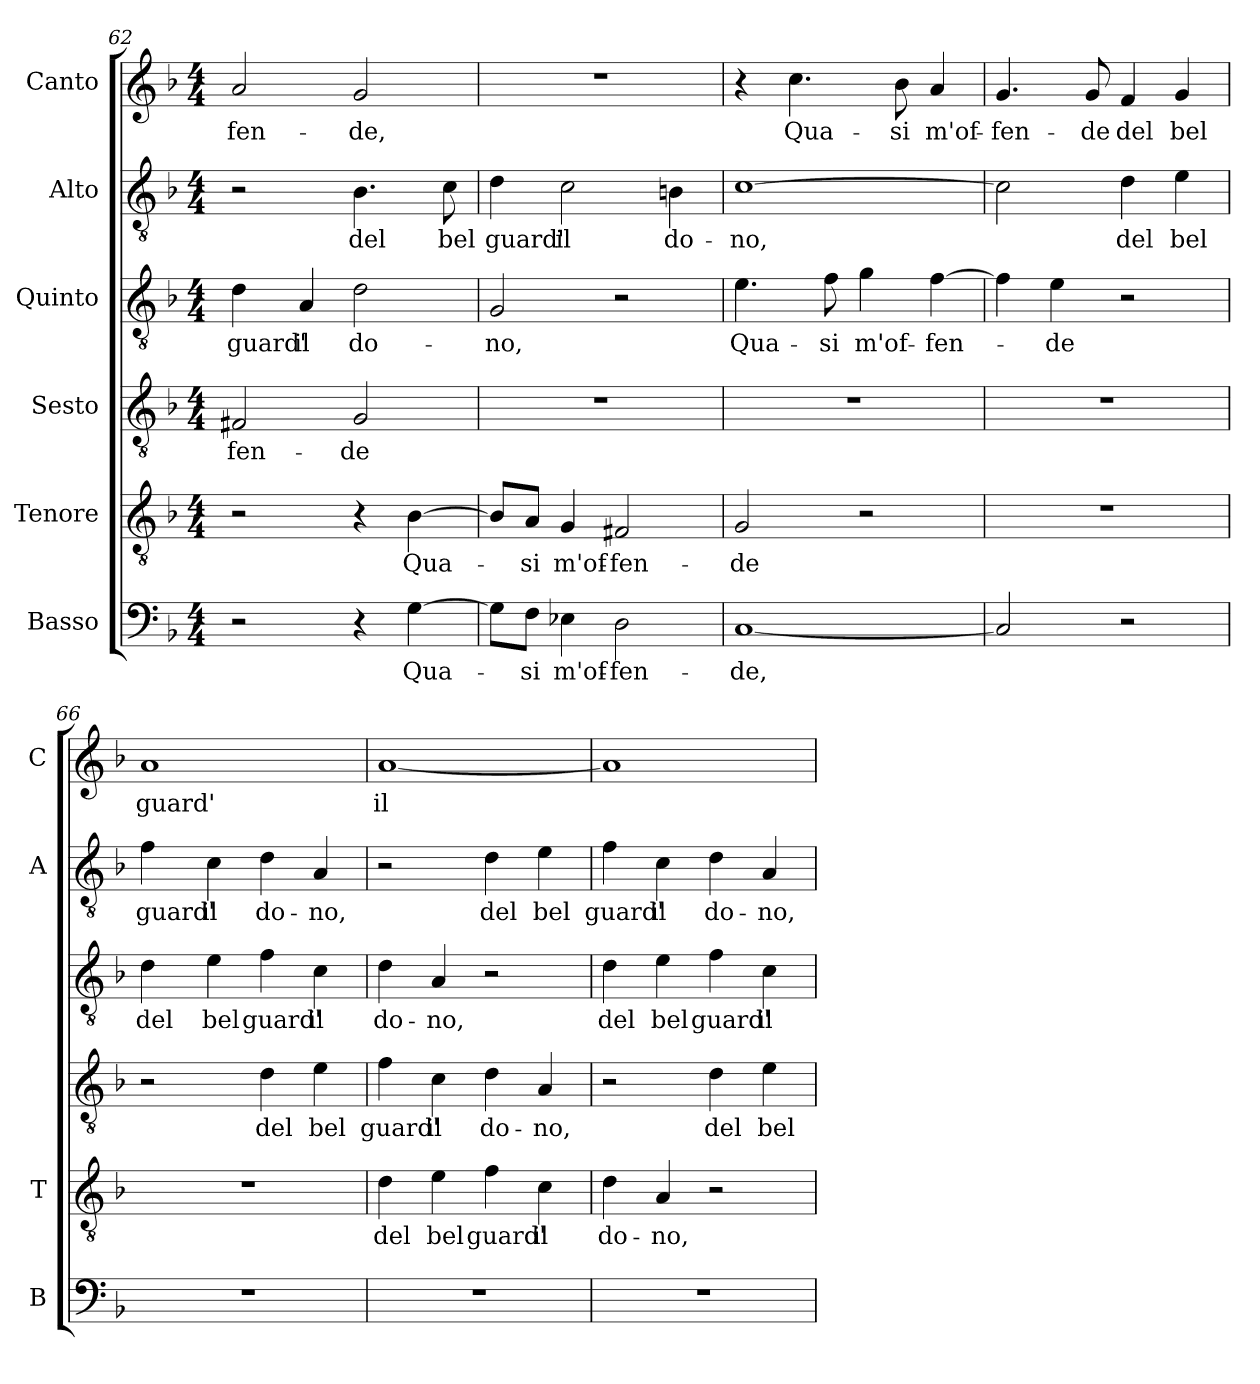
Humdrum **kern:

**kern	**text	**kern	**text	**kern	**text	**kern	**text	**kern	**text	**kern	**text
*part6	*part6	*part5	*part5	*part4	*part4	*part3	*part3	*part2	*part2	*part1	*part1
*staff6	*staff6	*staff5	*staff5	*staff4	*staff4	*staff3	*staff3	*staff2	*staff2	*staff1	*staff1
*I"Basso	*	*I"Tenore	*	*I"Sesto	*	*I"Quinto	*	*I"Alto	*	*I"Canto	*
*I'B	*	*I'T	*	*	*	*	*	*I'A	*	*I'C	*
*clefF4	*	*clefGv2	*	*clefGv2	*	*clefGv2	*	*clefGv2	*	*clefG2	*
*k[b-]	*	*k[b-]	*	*k[b-]	*	*k[b-]	*	*k[b-]	*	*k[b-]	*
*F:	*	*F:	*	*F:	*	*F:	*	*F:	*	*F:	*
*M4/4	*	*M4/4	*	*M4/4	*	*M4/4	*	*M4/4	*	*M4/4	*
=62	=62	=62	=62	=62	=62	=62	=62	=62	=62	=62	=62
!	!	!	!	!	!LO:LY:b	!	!	!	!	!	!
!	!	!	!	!	!	!	!LO:LY:b	!	!	!	!
!	!	!	!	!	!	!	!	!	!	!	!LO:LY:b
2r	.	2r	.	2F#X/	-fen-	4d\	guard'	2r	.	2a/	-fen-
!	!	!	!	!	!	!	!LO:LY:b	!	!	!	!
.	.	.	.	.	.	4A/	il	.	.	.	.
!	!	!	!	!	!LO:LY:b	!	!	!	!	!	!
!	!	!	!	!	!	!	!LO:LY:b	!	!	!	!
!	!	!	!	!	!	!	!	!	!LO:LY:b	!	!
!	!	!	!	!	!	!	!	!	!	!	!LO:LY:b
4r	.	4r	.	2G/	-de	2d\	do-	4.B-\	del	2g/	-de,
!	!LO:LY:b	!	!	!	!	!	!	!	!	!	!
!	!	!	!LO:LY:b	!	!	!	!	!	!	!	!
[4G\	Qua-	[4B-\	Qua-	.	.	.	.	.	.	.	.
!	!	!	!	!	!	!	!	!	!LO:LY:b	!	!
.	.	.	.	.	.	.	.	8c\	bel	.	.
=63	=63	=63	=63	=63	=63	=63	=63	=63	=63	=63	=63
!	!	!	!	!	!	!	!LO:LY:b	!	!	!	!
!	!	!	!	!	!	!	!	!	!LO:LY:b	!	!
8G\L]	.	8B-/L]	.	1r	.	2G/	-no,	4d\	guard'	1r	.
!	!LO:LY:b	!	!	!	!	!	!	!	!	!	!
!	!	!	!LO:LY:b	!	!	!	!	!	!	!	!
8F\J	-si	8A/J	-si	.	.	.	.	.	.	.	.
!	!LO:LY:b	!	!	!	!	!	!	!	!	!	!
!	!	!	!LO:LY:b	!	!	!	!	!	!	!	!
!	!	!	!	!	!	!	!	!	!LO:LY:b	!	!
4E-X\	m'of-	4G/	m'of-	.	.	.	.	2c\	il	.	.
!	!LO:LY:b	!	!	!	!	!	!	!	!	!	!
!	!	!	!LO:LY:b	!	!	!	!	!	!	!	!
2D\	-fen-	2F#X/	-fen-	.	.	2r	.	.	.	.	.
!	!	!	!	!	!	!	!	!	!LO:LY:b	!	!
.	.	.	.	.	.	.	.	4Bn\	do-	.	.
!!LO:LB:g=z
=64	=64	=64	=64	=64	=64	=64	=64	=64	=64	=64	=64
!	!LO:LY:b	!	!	!	!	!	!	!	!	!	!
!	!	!	!LO:LY:b	!	!	!	!	!	!	!	!
!	!	!	!	!	!	!	!LO:LY:b	!	!	!	!
!	!	!	!	!	!	!	!	!	!LO:LY:b	!	!
[1C	-de,	2G/	-de	1r	.	4.e\	Qua-	[1c	-no,	4r	.
!	!	!	!	!	!	!	!	!	!	!	!LO:LY:b
.	.	.	.	.	.	.	.	.	.	4.cc\	Qua-
!	!	!	!	!	!	!	!LO:LY:b	!	!	!	!
.	.	.	.	.	.	8f\	-si	.	.	.	.
!	!	!	!	!	!	!	!LO:LY:b	!	!	!	!
.	.	2r	.	.	.	4g\	m'of-	.	.	.	.
!	!	!	!	!	!	!	!	!	!	!	!LO:LY:b
.	.	.	.	.	.	.	.	.	.	8b-\	-si
!	!	!	!	!	!	!	!LO:LY:b	!	!	!	!
!	!	!	!	!	!	!	!	!	!	!	!LO:LY:b
.	.	.	.	.	.	[4f\	-fen-	.	.	4a/	m'of-
=65	=65	=65	=65	=65	=65	=65	=65	=65	=65	=65	=65
!	!	!	!	!	!	!	!	!	!	!	!LO:LY:b
2C/]	.	1r	.	1r	.	4f\]	.	2c\]	.	4.g/	-fen-
!	!	!	!	!	!	!	!LO:LY:b	!	!	!	!
.	.	.	.	.	.	4e\	-de	.	.	.	.
!	!	!	!	!	!	!	!	!	!	!	!LO:LY:b
.	.	.	.	.	.	.	.	.	.	8g/	-de
!	!	!	!	!	!	!	!	!	!LO:LY:b	!	!
!	!	!	!	!	!	!	!	!	!	!	!LO:LY:b
2r	.	.	.	.	.	2r	.	4d\	del	4f/	del
!	!	!	!	!	!	!	!	!	!LO:LY:b	!	!
!	!	!	!	!	!	!	!	!	!	!	!LO:LY:b
.	.	.	.	.	.	.	.	4e\	bel	4g/	bel
=66	=66	=66	=66	=66	=66	=66	=66	=66	=66	=66	=66
!	!	!	!	!	!	!	!LO:LY:b	!	!	!	!
!	!	!	!	!	!	!	!	!	!LO:LY:b	!	!
!	!	!	!	!	!	!	!	!	!	!	!LO:LY:b
1r	.	1r	.	2r	.	4d\	del	4f\	guard'	1a	guard'
!	!	!	!	!	!	!	!LO:LY:b	!	!	!	!
!	!	!	!	!	!	!	!	!	!LO:LY:b	!	!
.	.	.	.	.	.	4e\	bel	4c\	il	.	.
!	!	!	!	!	!LO:LY:b	!	!	!	!	!	!
!	!	!	!	!	!	!	!LO:LY:b	!	!	!	!
!	!	!	!	!	!	!	!	!	!LO:LY:b	!	!
.	.	.	.	4d\	del	4f\	guard'	4d\	do-	.	.
!	!	!	!	!	!LO:LY:b	!	!	!	!	!	!
!	!	!	!	!	!	!	!LO:LY:b	!	!	!	!
!	!	!	!	!	!	!	!	!	!LO:LY:b	!	!
.	.	.	.	4e\	bel	4c\	il	4A/	-no,	.	.
=67	=67	=67	=67	=67	=67	=67	=67	=67	=67	=67	=67
!	!	!	!LO:LY:b	!	!	!	!	!	!	!	!
!	!	!	!	!	!LO:LY:b	!	!	!	!	!	!
!	!	!	!	!	!	!	!LO:LY:b	!	!	!	!
!	!	!	!	!	!	!	!	!	!	!	!LO:LY:b
1r	.	4d\	del	4f\	guard'	4d\	do-	2r	.	[1a	il
!	!	!	!LO:LY:b	!	!	!	!	!	!	!	!
!	!	!	!	!	!LO:LY:b	!	!	!	!	!	!
!	!	!	!	!	!	!	!LO:LY:b	!	!	!	!
.	.	4e\	bel	4c\	il	4A/	-no,	.	.	.	.
!	!	!	!LO:LY:b	!	!	!	!	!	!	!	!
!	!	!	!	!	!LO:LY:b	!	!	!	!	!	!
!	!	!	!	!	!	!	!	!	!LO:LY:b	!	!
.	.	4f\	guard'	4d\	do-	2r	.	4d\	del	.	.
!	!	!	!LO:LY:b	!	!	!	!	!	!	!	!
!	!	!	!	!	!LO:LY:b	!	!	!	!	!	!
!	!	!	!	!	!	!	!	!	!LO:LY:b	!	!
.	.	4c\	il	4A/	-no,	.	.	4e\	bel	.	.
=68	=68	=68	=68	=68	=68	=68	=68	=68	=68	=68	=68
!	!	!	!LO:LY:b	!	!	!	!	!	!	!	!
!	!	!	!	!	!	!	!LO:LY:b	!	!	!	!
!	!	!	!	!	!	!	!	!	!LO:LY:b	!	!
1r	.	4d\	do-	2r	.	4d\	del	4f\	guard'	1a]	.
!	!	!	!LO:LY:b	!	!	!	!	!	!	!	!
!	!	!	!	!	!	!	!LO:LY:b	!	!	!	!
!	!	!	!	!	!	!	!	!	!LO:LY:b	!	!
.	.	4A/	-no,	.	.	4e\	bel	4c\	il	.	.
!	!	!	!	!	!LO:LY:b	!	!	!	!	!	!
!	!	!	!	!	!	!	!LO:LY:b	!	!	!	!
!	!	!	!	!	!	!	!	!	!LO:LY:b	!	!
.	.	2r	.	4d\	del	4f\	guard'	4d\	do-	.	.
!	!	!	!	!	!LO:LY:b	!	!	!	!	!	!
!	!	!	!	!	!	!	!LO:LY:b	!	!	!	!
!	!	!	!	!	!	!	!	!	!LO:LY:b	!	!
.	.	.	.	4e\	bel	4c\	il	4A/	-no,	.	.
=	=	=	=	=	=	=	=	=	=	=	=
*-	*-	*-	*-	*-	*-	*-	*-	*-	*-	*-	*-
